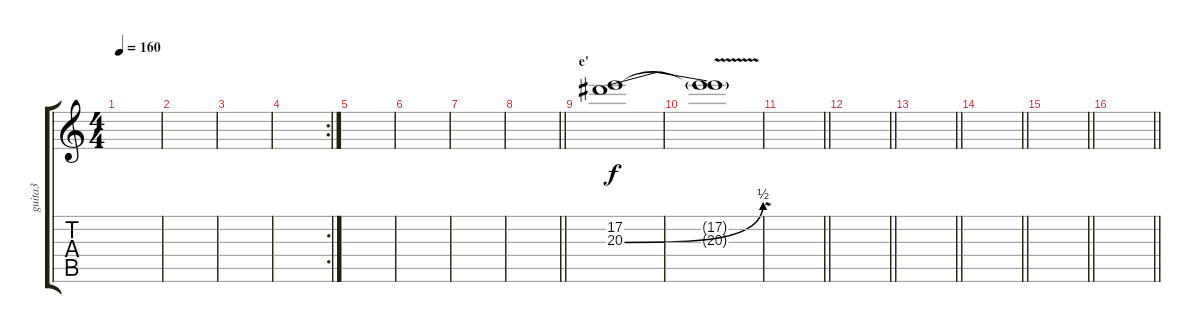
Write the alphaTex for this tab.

\track ("guita3" "guita3") {instrument distortionguitar}
\staff {score tabs}
\tuning (E4 B3 G3 D3 A2 E2) {hide}
\ts (4 4)
\tempo 160
\clef g2
\ks c
|
|
|
\rc 2
|
|
|
|
\barLineRight lightlight
|
\section ("" "e'")
(17.2 20.3{be (bend 0 0 60 2)}).1 |
(17.2{t} 20.3{v t}).1 |
\barLineRight lightlight
|
\barLineRight lightlight
|
\barLineRight lightlight
|
\barLineRight lightlight
|
\barLineRight lightlight
|
\barLineRight lightlight
